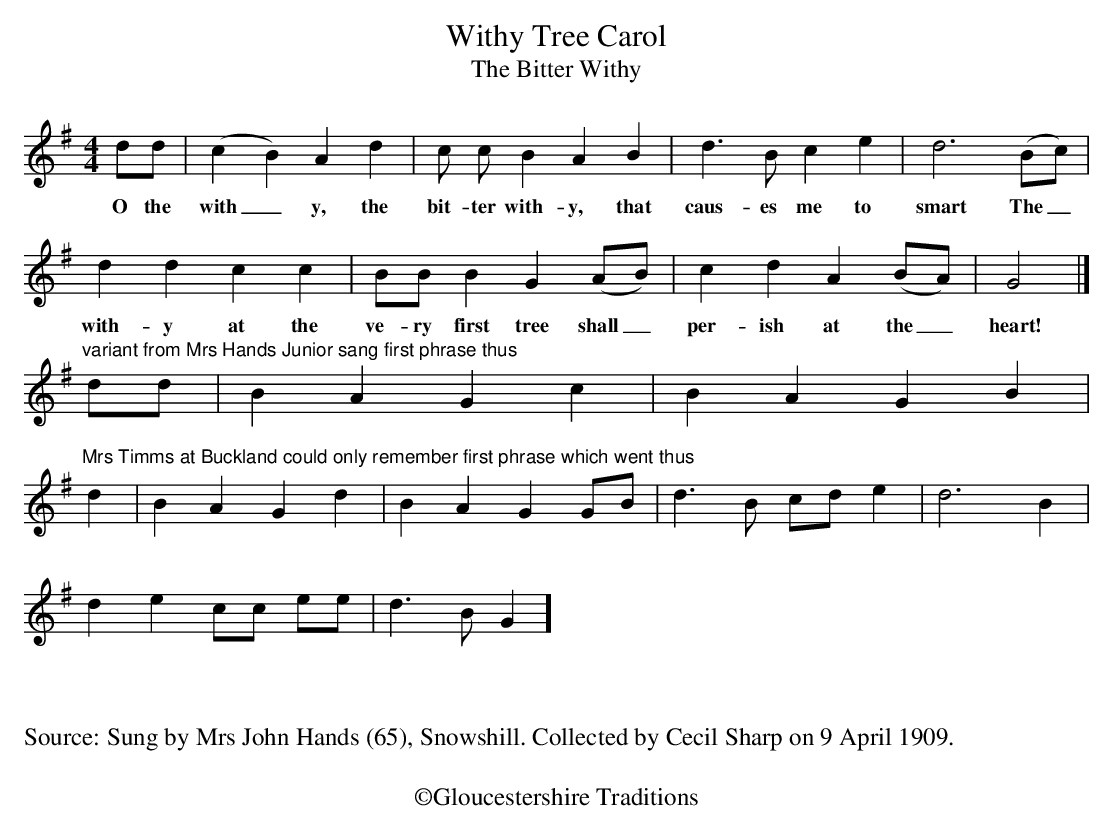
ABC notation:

X:1
T: Withy Tree Carol
T:The Bitter Withy
M:4/4
L:1/8
K:G
dd | (c2 B2) A2 d2 | c c B2 A2 B2 | d2>B2 c2 e2 | d6 (Bc) |
w: O the with_y, the bit-ter with-y, that caus-es me to smart The_
d2 d2 c2 c2 |BB B2 G2 (AB) | c2 d2 A2 (BA) | G4 |]
w: with-y at the ve-ry first tree shall_ per-ish at the_ heart!
"^variant from Mrs Hands Junior sang first phrase thus"
 dd | B2 A2 G2 c2 | B2 A2 G2 B2 |
"^Mrs Timms at Buckland could only remember first phrase which went thus"
d2 | B2 A2 G2 d2 | B2 A2 G2 GB | d3 B cd e2 | d6 B2 |
d2 e2 cc ee | d3 B G2 ]
W:
W:
